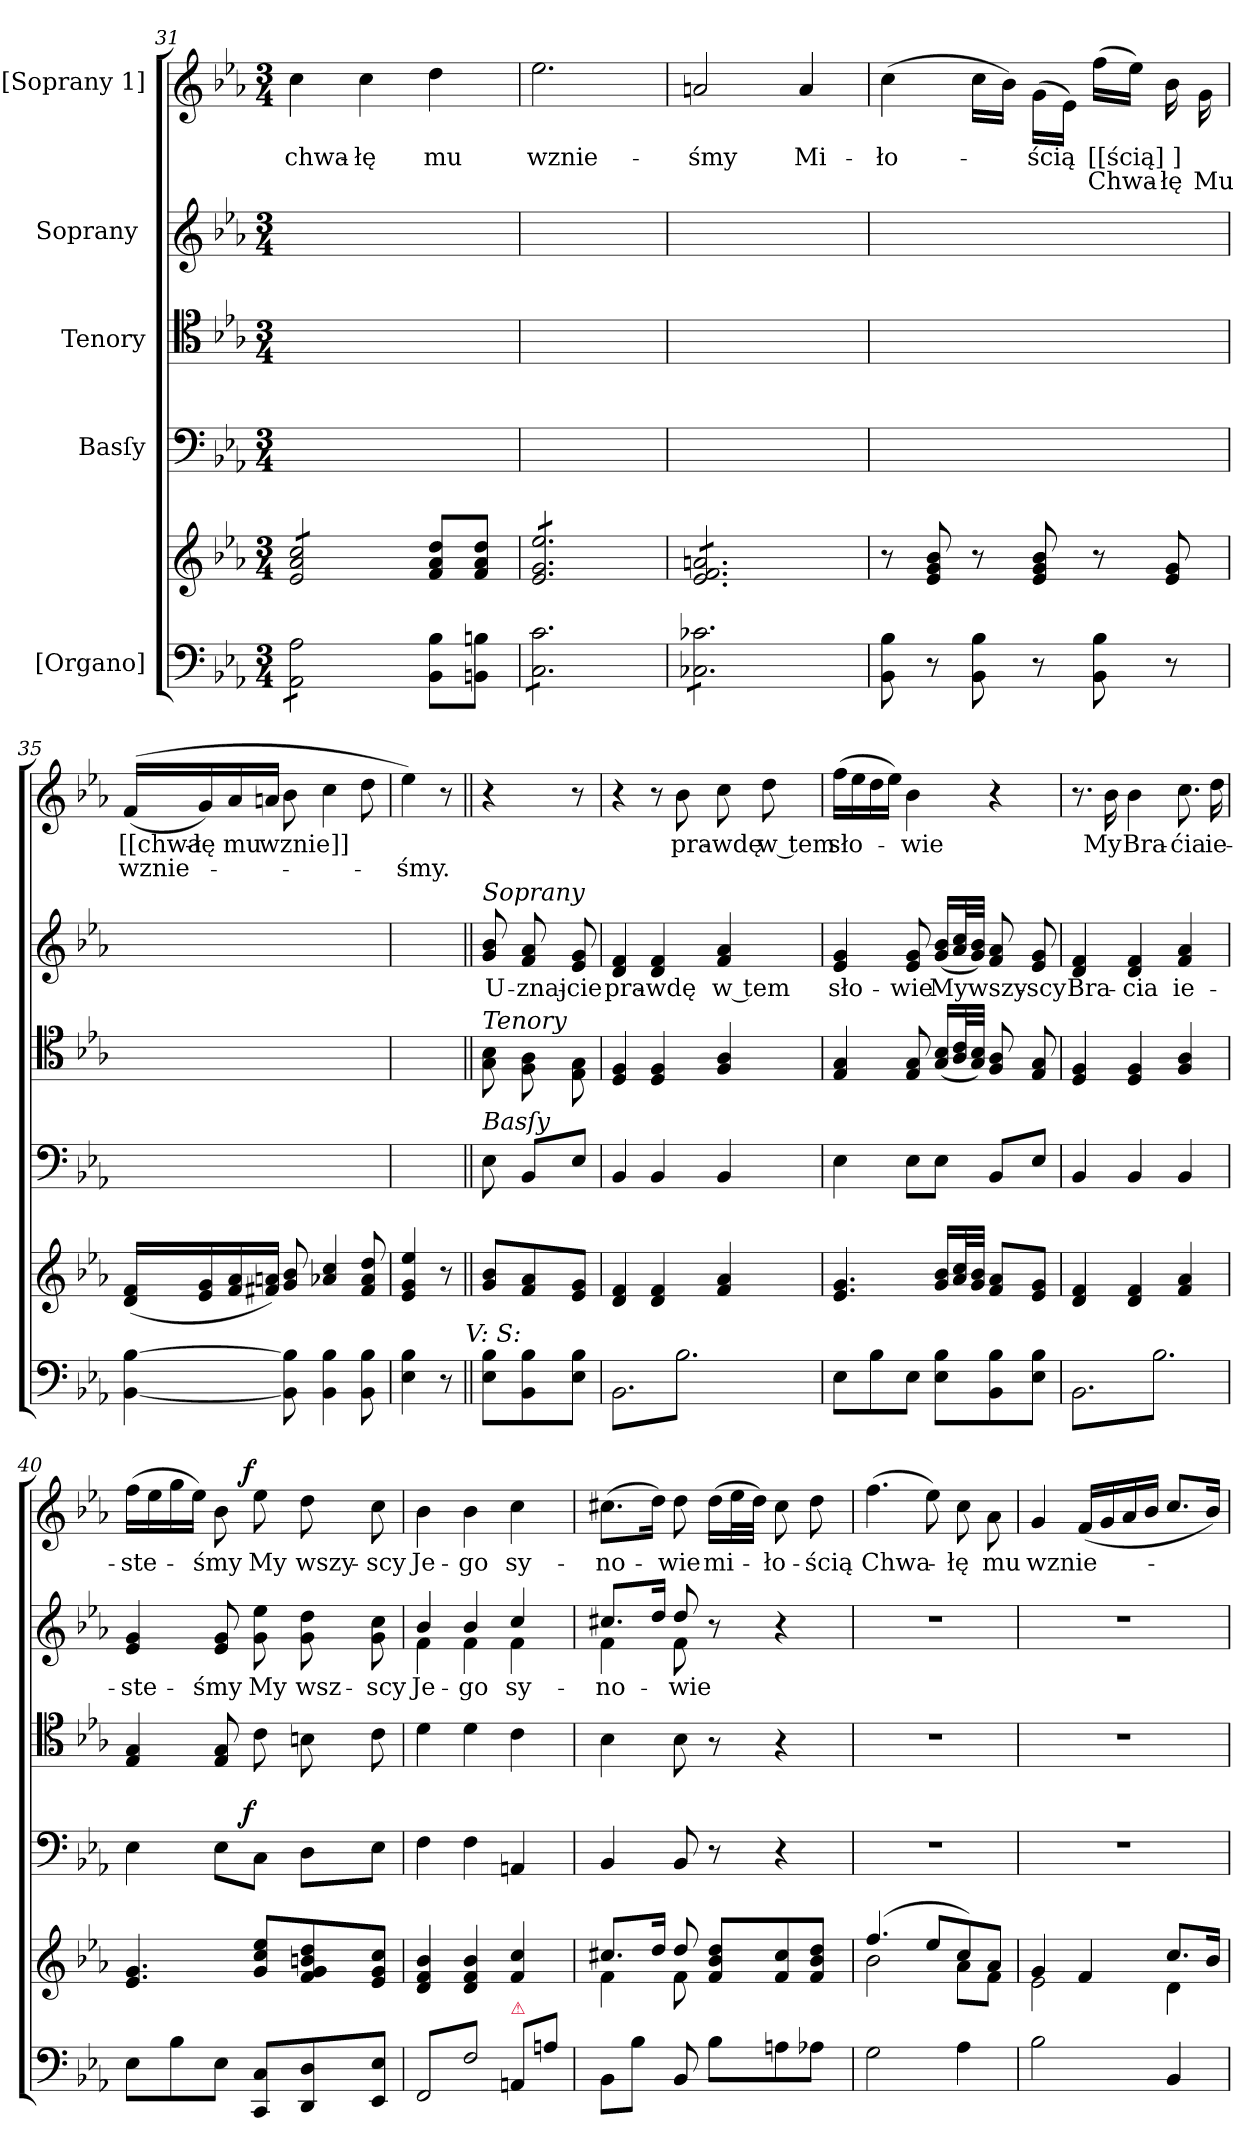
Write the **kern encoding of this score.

**kern	**kern	**kern	**dynam	**kern	**kern	**text	**kern	**text	**text	**dynam
*part5	*part5	*part4	*part4	*part3	*part2	*part2	*part1	*part1	*part1	*part1
*staff6	*staff5	*staff4	*staff4	*staff3	*staff2	*staff2	*staff1	*staff1	*staff1	*staff1
*I"[Organo]	*	*I"Basſy	*	*I"Tenory	*I"Soprany [2]	*	*I"[Soprany 1]	*	*	*
*clefF4	*clefG2	*clefF4	*	*clefC4	*clefG2	*	*clefG2	*	*	*
*k[b-e-a-]	*k[b-e-a-]	*k[b-e-a-]	*	*k[b-e-a-]	*k[b-e-a-]	*	*k[b-e-a-]	*	*	*
*M3/4	*M3/4	*M3/4	*	*M3/4	*M3/4	*	*M3/4	*	*	*
=31	=31	=31	=31	=31	=31	=31	=31	=31	=31	=31
*tremolo	*	*	*	*	*	*	*	*	*	*
*	*tremolo	*	*	*	*	*	*	*	*	*
8AA-\ 8A-\L	8e-/ 8a-/ 8cc/L	2.ryy	.	2.ryy	2.ryy	.	4cc\	chwa-	.	.
8AA-\ 8A-\	8e-/ 8a-/ 8cc/	.	.	.	.	.	.	.	.	.
8AA-\ 8A-\	8e-/ 8a-/ 8cc/	.	.	.	.	.	4cc\	-łę	.	.
8AA-\ 8A-\J	8e-/ 8a-/ 8cc/J	.	.	.	.	.	.	.	.	.
*	*Xtremolo	*	*	*	*	*	*	*	*	*
*Xtremolo	*	*	*	*	*	*	*	*	*	*
8BB-\ 8B-\L	8f/ 8a-/ 8dd/L	.	.	.	.	.	4dd\	mu	.	.
8BBn\ 8Bn\J	8f/ 8a-/ 8dd/J	.	.	.	.	.	.	.	.	.
=32	=32	=32	=32	=32	=32	=32	=32	=32	=32	=32
*tremolo	*	*	*	*	*	*	*	*	*	*
*	*tremolo	*	*	*	*	*	*	*	*	*
8C\ 8c\L	8e-/ 8g/ 8ee-/L	2.ryy	.	2.ryy	2.ryy	.	2.ee-\	wznie-	.	.
8C\ 8c\	8e-/ 8g/ 8ee-/	.	.	.	.	.	.	.	.	.
8C\ 8c\	8e-/ 8g/ 8ee-/	.	.	.	.	.	.	.	.	.
8C\ 8c\	8e-/ 8g/ 8ee-/	.	.	.	.	.	.	.	.	.
8C\ 8c\	8e-/ 8g/ 8ee-/	.	.	.	.	.	.	.	.	.
8C\ 8c\J	8e-/ 8g/ 8ee-/J	.	.	.	.	.	.	.	.	.
=33	=33	=33	=33	=33	=33	=33	=33	=33	=33	=33
8C-X\ 8c-X\L	8e-/ 8f/ 8an/L	2.ryy	.	2.ryy	2.ryy	.	2an/	-śmy	.	.
8C-X\ 8c-X\	8e-/ 8f/ 8an/	.	.	.	.	.	.	.	.	.
8C-X\ 8c-X\	8e-/ 8f/ 8an/	.	.	.	.	.	.	.	.	.
8C-X\ 8c-X\	8e-/ 8f/ 8an/	.	.	.	.	.	.	.	.	.
8C-X\ 8c-X\	8e-/ 8f/ 8an/	.	.	.	.	.	4a/	Mi-	.	.
8C-X\ 8c-X\J	8e-/ 8f/ 8an/J	.	.	.	.	.	.	.	.	.
*	*Xtremolo	*	*	*	*	*	*	*	*	*
*Xtremolo	*	*	*	*	*	*	*	*	*	*
=34	=34	=34	=34	=34	=34	=34	=34	=34	=34	=34
8BB-\ 8B-\	8r	2.ryy	.	2.ryy	2.ryy	.	(>4cc\	-ło-	.	.
8r	8e-/ 8g/ 8b-/	.	.	.	.	.	.	.	.	.
8BB-\ 8B-\	8r	.	.	.	.	.	16cc\LL	.	.	.
.	.	.	.	.	.	.	16b-\JJ)	.	.	.
8r	8e-/ 8g/ 8b-/	.	.	.	.	.	(>16g\LL	-ścią	.	.
.	.	.	.	.	.	.	16e-\JJ)	.	.	.
8BB-\ 8B-\	8r	.	.	.	.	.	(>16ff\LL	[[ścią]]	Chwa-	.
.	.	.	.	.	.	.	16ee-\JJ)	.	.	.
8r	8e-/ 8g/	.	.	.	.	.	16b-\	.	-łę	.
.	.	.	.	.	.	.	16g\	.	Mu	.
=35	=35	=35	=35	=35	=35	=35	=35	=35	=35	=35
[4BB-\ [4B-\	(<16d/ 16f/LL	2.ryy	.	2.ryy	2.ryy	.	(<(>16f/LL	[[chwa-	wznie-	.
.	16e-/ 16g/	.	.	.	.	.	16g/)	-łę	.	.
.	16f/ 16a-/	.	.	.	.	.	16a-/	mu	.	.
.	16f#X/ 16an/JJ)	.	.	.	.	.	16an/JJ	wznie]]	.	.
8BB-]\ 8B-]\	8g/ 8b-/	.	.	.	.	.	8b-\	.	.	.
4BB-\ 4B-\	4a-X/ 4cc/	.	.	.	.	.	4cc\	.	.	.
8BB-\ 8B-\	8f#/ 8a-/ 8dd/	.	.	.	.	.	8dd\	.	.	.
=	=	=	=	=	=	=	=	=	=	=
4E-\ 4B-\	4e-/ 4g/ 4ee-/	4ryy	.	4ryy	4ryy	.	4ee-\)	.	-śmy.	.
8r	8r	8ryy	.	8ryy	8ryy	.	8r	.	.	.
!LO:TX:a:i:t=V&colon; S&colon;	!	!	!	!	!	!	!	!	!	!
=36||	=36||	=36||	=36||	=36||	=36||	=36||	=36||	=36||	=36||	=36||
!	!	!	!	!	!LO:TX:a:i:t=Soprany	!	!	!	!	!
!	!	!	!	!LO:TX:a:i:t=Tenory	!	!	!	!	!	!
!	!	!LO:TX:a:i:t=Basſy	!	!	!	!	!	!	!	!
8E-\ 8B-\L	8g/ 8b-/L	8E-\	.	8G\ 8B-\	8g/ 8b-/	U-	4r	.	.	.
8BB-\ 8B-\	8f/ 8a-/	8BB-/L	.	8F\ 8A-\	8f/ 8a-/	-znaj-	.	.	.	.
8E-\ 8B-\J	8e-/ 8g/J	8E-/J	.	8E-\ 8G\	8e-/ 8g/	-cie	8r	.	.	.
=37	=37	=37	=37	=37	=37	=37	=37	=37	=37	=37
*tremolo	*	*	*	*	*	*	*	*	*	*
8BB-\L	4d/ 4f/	4BB-/	.	4D/ 4F/	4d/ 4f/	pra-	4r	.	.	.
8B-\	.	.	.	.	.	.	.	.	.	.
8BB-\	4d/ 4f/	4BB-/	.	4D/ 4F/	4d/ 4f/	-wdę	8r	.	.	.
8B-\	.	.	.	.	.	.	8b-\	pra-	.	.
8BB-\	4f/ 4a-/	4BB-/	.	4F/ 4A-/	4f/ 4a-/	w tem	8cc\	-wdę	.	.
8B-\J	.	.	.	.	.	.	8dd\	w tem	.	.
*Xtremolo	*	*	*	*	*	*	*	*	*	*
=38	=38	=38	=38	=38	=38	=38	=38	=38	=38	=38
8E-\L	4.e-/ 4.g/	4E-\	.	4E-/ 4G/	4e-/ 4g/	sło-	(>16ff\LL	sło-	.	.
.	.	.	.	.	.	.	16ee-\	.	.	.
8B-\	.	.	.	.	.	.	16dd\	.	.	.
.	.	.	.	.	.	.	16ee-\JJ)	.	.	.
8E-\J	.	8E-\L	.	8E-/ 8G/	8e-/ 8g/	-wie	4b-\	-wie	.	.
8E-\ 8B-\L	16g/ 16b-/LL	8E-\J	.	(<16G/ 16B-/LL	(<16g/ 16b-/LL	My	.	.	.	.
.	32a-/ 32cc/L	.	.	32A-/ 32c/L	32a-/ 32cc/L	.	.	.	.	.
.	32g/ 32b-/JJJ	.	.	32G/ 32B-/JJJ)	32g/ 32b-/JJJ)	.	.	.	.	.
8BB-\ 8B-\	8f/ 8a-/L	8BB-/L	.	8F/ 8A-/	8f/ 8a-/	wszy-	4r	.	.	.
8E-\ 8B-\J	8e-/ 8g/J	8E-/J	.	8E-/ 8G/	8e-/ 8g/	-scy	.	.	.	.
=39	=39	=39	=39	=39	=39	=39	=39	=39	=39	=39
*tremolo	*	*	*	*	*	*	*	*	*	*
8BB-\L	4d/ 4f/	4BB-/	.	4D/ 4F/	4d/ 4f/	Bra-	8.r	.	.	.
8B-\	.	.	.	.	.	.	.	.	.	.
.	.	.	.	.	.	.	16b-\	My	.	.
8BB-\	4d/ 4f/	4BB-/	.	4D/ 4F/	4d/ 4f/	-cia	4b-\	Bra-	.	.
8B-\	.	.	.	.	.	.	.	.	.	.
8BB-\	4f/ 4a-/	4BB-/	.	4F/ 4A-/	4f/ 4a-/	ie-	8.cc\	-ćia	.	.
8B-\J	.	.	.	.	.	.	.	.	.	.
*Xtremolo	*	*	*	*	*	*	*	*	*	*
.	.	.	.	.	.	.	16dd\	ie-	.	.
=40	=40	=40	=40	=40	=40	=40	=40	=40	=40	=40
8E-\L	4.e-/ 4.g/	4E-\	.	4E-/ 4G/	4e-/ 4g/	-ste-	(>16ff\LL	-ste-	.	.
.	.	.	.	.	.	.	16ee-\	.	.	.
8B-\	.	.	.	.	.	.	16gg\	.	.	.
.	.	.	.	.	.	.	16ee-\JJ)	.	.	.
8E-\J	.	8E-\L	.	8E-/ 8G/	8e-/ 8g/	-śmy	8b-\	-śmy	.	.
!	!	!	!LO:DY:a:rj	!	!	!	!	!	!	!LO:DY:a:rj
8CC/ 8C/L	8g/ 8cc/ 8ee-/L	8C\J	f	8c\	8g\ 8ee-\	My	8ee-\	My	.	f
8DD/ 8D/	8f/ 8g/ 8bn/ 8dd/	8D\L	.	8Bn\	8g\ 8dd\	wsz-	8dd\	wszy-	.	.
8EE-/ 8E-/J	8e-/ 8g/ 8cc/J	8E-\J	.	8c\	8g\ 8cc\	-scy	8cc\	-scy	.	.
=41	=41	=41	=41	=41	=41	=41	=41	=41	=41	=41
*	*	*	*	*	*^	*	*	*	*	*
!LO:TX:a:color=crimson:t=⚠	!	!	!	!	!	!	!	!	!	!	!
*tremolo	*	*	*	*	*	*	*	*	*	*	*
8FF/L	4d/ 4f/ 4b-/	4F\	.	4d\	4b-/	4f\	Je-	4b-\	Je-	.	.
8F/	.	.	.	.	.	.	.	.	.	.	.
8FF/	4d/ 4f/ 4b-/	4F\	.	4d\	4b-/	4f\	-go	4b-\	-go	.	.
8F/J	.	.	.	.	.	.	.	.	.	.	.
*Xtremolo	*	*	*	*	*	*	*	*	*	*	*
!LO:TX:a:color=crimson:t=⚠	!	!	!	!	!	!	!	!	!	!	!
8AAn/L	4f/ 4cc/	4AAn/	.	4c\	4cc/	4f\	sy-	4cc\	sy-	.	.
8An\J	.	.	.	.	.	.	.	.	.	.	.
=42	=42	=42	=42	=42	=42	=42	=42	=42	=42	=42	=42
*	*^	*	*	*	*	*	*	*	*	*	*
8BB-\L	8.cc#X/L	4f\	4BB-/	.	4B-\	8.cc#X/L	4f\	-no-	(>8.cc#X\L	-no-	.	.
8B-\J	.	.	.	.	.	.	.	.	.	.	.	.
.	16dd/Jk	.	.	.	.	16dd/Jk	.	.	16dd\Jk)	.	.	.
8BB-/	8dd/	8f\	8BB-/	.	8B-\	8dd/	8f\	-wie	8dd\	-wie	.	.
8B-\L	8f/ 8b-/ 8dd/L	8ryy	8r	.	8r	8r	8ryy	.	(>16dd\LL	mi-	.	.
.	.	.	.	.	.	.	.	.	32ee-\L	.	.	.
.	.	.	.	.	.	.	.	.	32dd\JJJ)	.	.	.
8An\	8f/ 8cc#/	4ryy	4r	.	4r	4r	4ryy	.	8cc#\	-ło-	.	.
8A-X\J	8f/ 8b-/ 8dd/J	.	.	.	.	.	.	.	8dd\	-ścią	.	.
*	*	*	*	*	*	*v	*v	*	*	*	*	*
=43	=43	=43	=43	=43	=43	=43	=43	=43	=43	=43	=43
2G\	(>4.ff/	2b-\	2.r	.	2.r	2.r	.	(>4.ff\	Chwa-	.	.
.	8ee-/L	.	.	.	.	.	.	8ee-\)	.	.	.
4A-\	8cc/)	8a-\L	.	.	.	.	.	8cc\	-łę	.	.
.	8a-/J	8f\J	.	.	.	.	.	8a-\	mu	.	.
=44	=44	=44	=44	=44	=44	=44	=44	=44	=44	=44	=44
2B-\	4g/	2e-\	2.r	.	2.r	2.r	.	4g/	wznie-	.	.
.	4f/	.	.	.	.	.	.	(>16f/LL	.	.	.
.	.	.	.	.	.	.	.	16g/	.	.	.
.	.	.	.	.	.	.	.	16a-/	.	.	.
.	.	.	.	.	.	.	.	16b-/JJ	.	.	.
4BB-/	8.cc/L	4d\	.	.	.	.	.	8.cc/L	.	.	.
.	16b-/Jk	.	.	.	.	.	.	16b-/Jk)	.	.	.
*	*v	*v	*	*	*	*	*	*	*	*	*
=	=	=	=	=	=	=	=	=	=	=
*-	*-	*-	*-	*-	*-	*-	*-	*-	*-	*-
